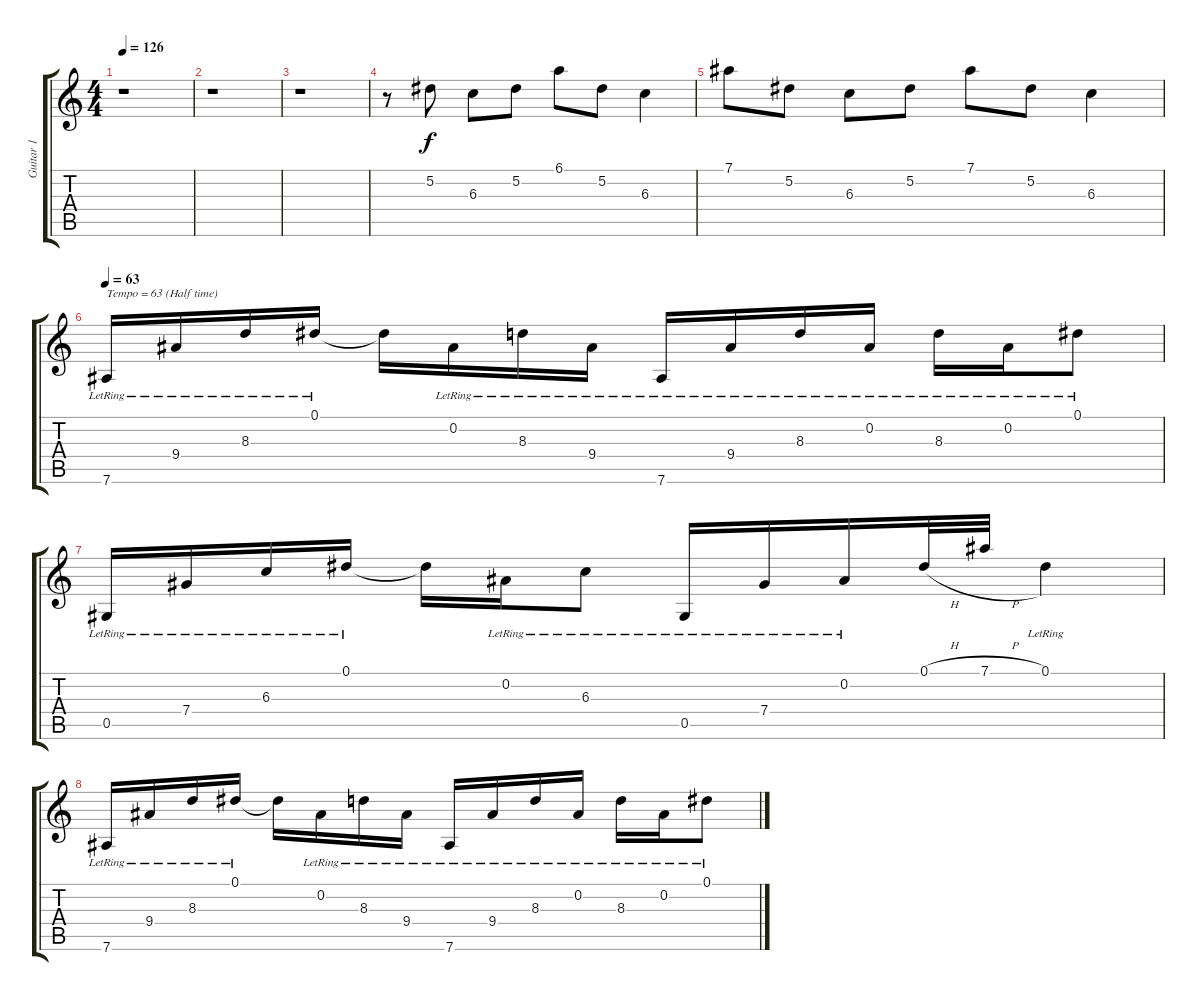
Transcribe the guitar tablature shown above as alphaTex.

\track ("Guitar 1" "Guitar 1") {instrument acousticguitarsteel}
\staff {score tabs}
\tuning (Eb4 Bb3 Gb3 Db3 Ab2 Eb2) {hide}
\ts (4 4)
\tempo 126
\clef g2
\ks c
r.1{dy f} |
r.1 |
r.1 |
r.8 5.2.8 6.3.8 5.2.8 6.1.8 5.2.8 6.3.4 |
7.1.8 5.2.8 6.3.8 5.2.8 7.1.8 5.2.8 6.3.4 |
\tempo 63
7.6{lr}.16{txt "Tempo = 63 (Half time)"} 9.4{lr}.16 8.3{lr}.16 0.1{lr}.16 0.1{t}.16 0.2{lr}.16 8.3{lr}.16 9.4{lr}.16 7.6{lr}.16 9.4{lr}.16 8.3{lr}.16 0.2{lr}.16 8.3{lr}.16 0.2{lr}.16 0.1{lr}.8 |
0.5{lr}.16 7.4{lr}.16 6.3{lr}.16 0.1{lr}.16 0.1{t}.16 0.2{lr}.16 6.3{lr}.8 0.5{lr}.16 7.4{lr}.16 0.2{lr}.16 0.1{h}.32 7.1{h}.32 0.1{lr}.4 |
7.6{lr}.16 9.4{lr}.16 8.3{lr}.16 0.1{lr}.16 0.1{t}.16 0.2{lr}.16 8.3{lr}.16 9.4{lr}.16 7.6{lr}.16 9.4{lr}.16 8.3{lr}.16 0.2{lr}.16 8.3{lr}.16 0.2{lr}.16 0.1{lr}.8
